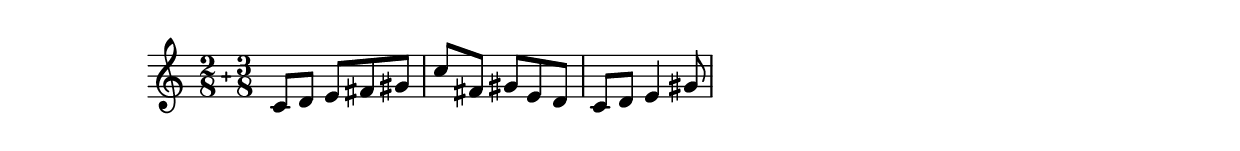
% Do not edit this file; it is automatically
% generated from Documentation/snippets/new
% This file is in the public domain.
%% Note: this file works from version 2.13.36
\version "2.13.36"

\header {
%% Translation of GIT committish: a874fda3641c9e02f61be5c41b215b8304b8ed00
 doctitlees = "Indicaciones de compases compuestos"
 texidoces = "
Las indicaciones de compás poco frecuentes como @qq{5/8} se pueden
ejecutar como compases compuestos (p.ej. @qq{3/8 + 2/8}), que combinan
dos o más metros diferentes. LilyPond puede hacer la música de este
tipo fácil de leer e interpretar, imprimiendo explícitamente las
indicaciones de compás compuesto y adaptando el comportamiento
automático de las barras (también se pueden añadir indicaciones
gráficas de la agrupación de compases; véase el fragmento de código
apropiado en la base de datos).

"


%% Translation of GIT committish: 0a868be38a775ecb1ef935b079000cebbc64de40
texidocde = "
Ungerade Taktarten werden (wie etwa \"5/8\") werden oft als zusammengesetzte
Taktarten interpretiert (bspw. \"3/8 + 2/8\"), in welchen zwei oder mehr
Teiltakte unterschieden werden.  LilyPond kann derartige Noten produzieren,
indem entsprechende Taktarten gesetzt werden und die automatische
Bebalkung angepasst wird.

"
  doctitlede = "Zusammengesetzte Taktarten"



%% Translation of GIT committish: 4da4307e396243a5a3bc33a0c2753acac92cb685
  texidocfr = "
Des métriques telles que @qq{5/8} peuvent s'interpréter sous une forme
décomposée --- @qq{3/8 + 2/8} par exemple --- qui combine plusieurs
métriques.  LilyPond est capable de rendre ce type de notation, plus
  facile à lire et à interpréter, en imprimant cette métrique composite
  et en adaptant les règles de ligature automatique en conséquence.

"
  doctitlefr = "Métrique décomposée"

  lsrtags = "rhythms"
  texidoc = "
Odd 20th century time signatures (such as \"5/8\") can often be played
as compound time signatures (e.g. \"3/8 + 2/8\"), which combine two or
more inequal metrics. LilyPond can make such music quite easy to read
and play, by explicitly printing the compound time signatures and
adapting the automatic beaming behavior. (Graphic measure grouping
indications can also be added; see the appropriate snippet in this
database.)
"
  doctitle = "Compound time signatures"
} % begin verbatim


#(define ((compound-time one two num) grob)
   (grob-interpret-markup grob
                          (markup #:override '(baseline-skip . 0) #:number
                                  (#:line ((#:column (one num))
                                           #:vcenter "+"
                                           (#:column (two num)))))))

\relative c' {
  \override Staff.TimeSignature #'stencil = #(compound-time "2" "3" "8")
  \time 5/8
  \set Staff.beatStructure = #'(2 3)
  c8 d e fis gis
  c8 fis, gis e d
  c8 d e4 gis8
}
